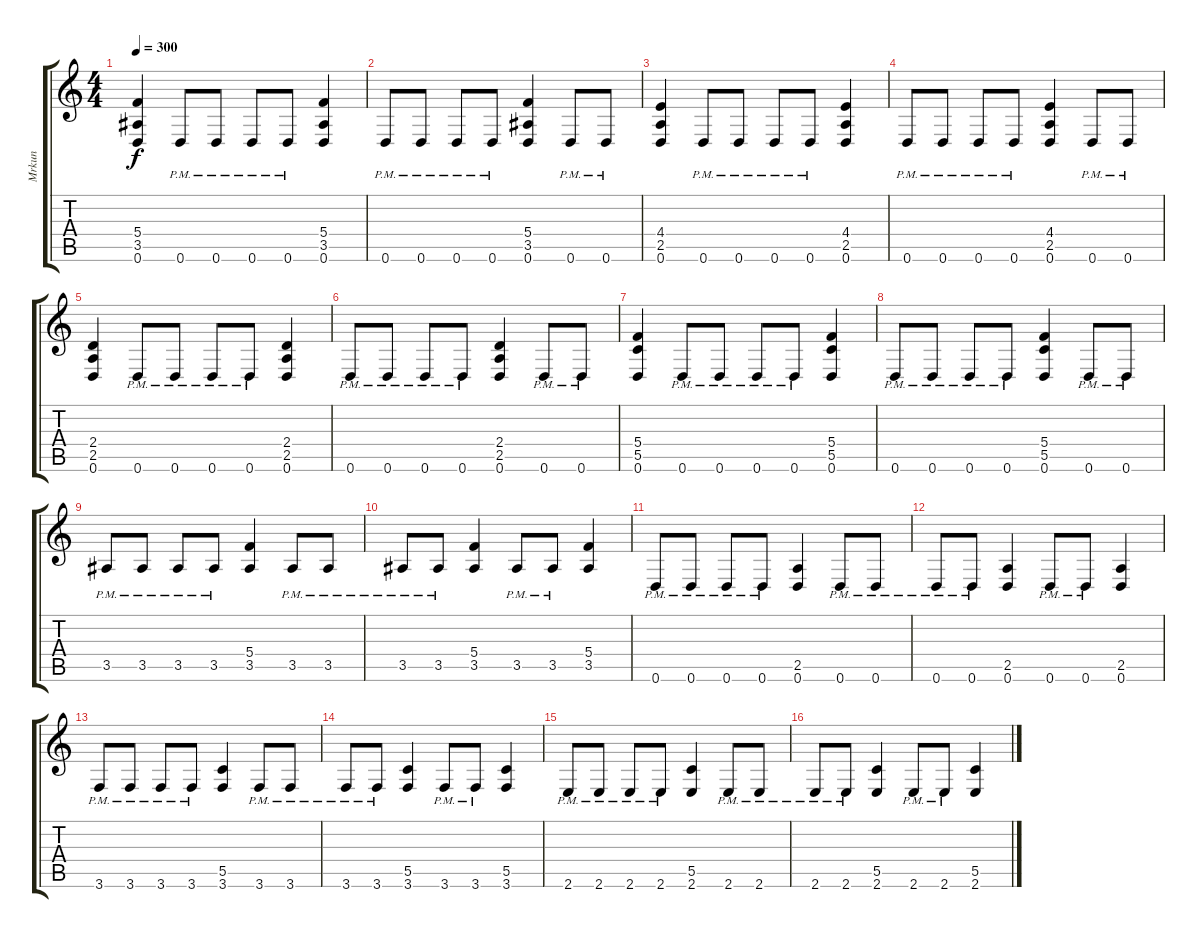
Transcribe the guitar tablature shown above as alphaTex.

\track ("Mrkun" "Mrkun") {instrument distortionguitar}
\staff {score tabs}
\tuning (D4 A3 F3 C3 G2 D2) {hide}
\ts (4 4)
\tempo 300
\clef g2
\ks c
(5.4 3.5 0.6).4{dy f} 0.6{pm}.8 0.6{pm}.8 0.6{pm}.8 0.6{pm}.8 (5.4 3.5 0.6).4 |
0.6{pm}.8 0.6{pm}.8 0.6{pm}.8 0.6{pm}.8 (5.4 3.5 0.6).4 0.6{pm}.8 0.6{pm}.8 |
(4.4 2.5 0.6).4 0.6{pm}.8 0.6{pm}.8 0.6{pm}.8 0.6{pm}.8 (4.4 2.5 0.6).4 |
0.6{pm}.8 0.6{pm}.8 0.6{pm}.8 0.6{pm}.8 (4.4 2.5 0.6).4 0.6{pm}.8 0.6{pm}.8 |
(2.4 2.5 0.6).4 0.6{pm}.8 0.6{pm}.8 0.6{pm}.8 0.6{pm}.8 (2.4 2.5 0.6).4 |
0.6{pm}.8 0.6{pm}.8 0.6{pm}.8 0.6{pm}.8 (2.4 2.5 0.6).4 0.6{pm}.8 0.6{pm}.8 |
(5.4 5.5 0.6).4 0.6{pm}.8 0.6{pm}.8 0.6{pm}.8 0.6{pm}.8 (5.4 5.5 0.6).4 |
0.6{pm}.8 0.6{pm}.8 0.6{pm}.8 0.6{pm}.8 (5.4 5.5 0.6).4 0.6{pm}.8 0.6{pm}.8 |
3.5{pm}.8 3.5{pm}.8 3.5{pm}.8 3.5{pm}.8 (5.4 3.5).4 3.5{pm}.8 3.5{pm}.8 |
3.5{pm}.8 3.5{pm}.8 (5.4 3.5).4 3.5{pm}.8 3.5{pm}.8 (5.4 3.5).4 |
0.6{pm}.8 0.6{pm}.8 0.6{pm}.8 0.6{pm}.8 (2.5 0.6).4 0.6{pm}.8 0.6{pm}.8 |
0.6{pm}.8 0.6{pm}.8 (2.5 0.6).4 0.6{pm}.8 0.6{pm}.8 (2.5 0.6).4 |
3.6{pm}.8 3.6{pm}.8 3.6{pm}.8 3.6{pm}.8 (5.5 3.6).4 3.6{pm}.8 3.6{pm}.8 |
3.6{pm}.8 3.6{pm}.8 (5.5 3.6).4 3.6{pm}.8 3.6{pm}.8 (5.5 3.6).4 |
2.6{pm}.8 2.6{pm}.8 2.6{pm}.8 2.6{pm}.8 (5.5 2.6).4 2.6{pm}.8 2.6{pm}.8 |
2.6{pm}.8 2.6{pm}.8 (5.5 2.6).4 2.6{pm}.8 2.6{pm}.8 (5.5 2.6).4
